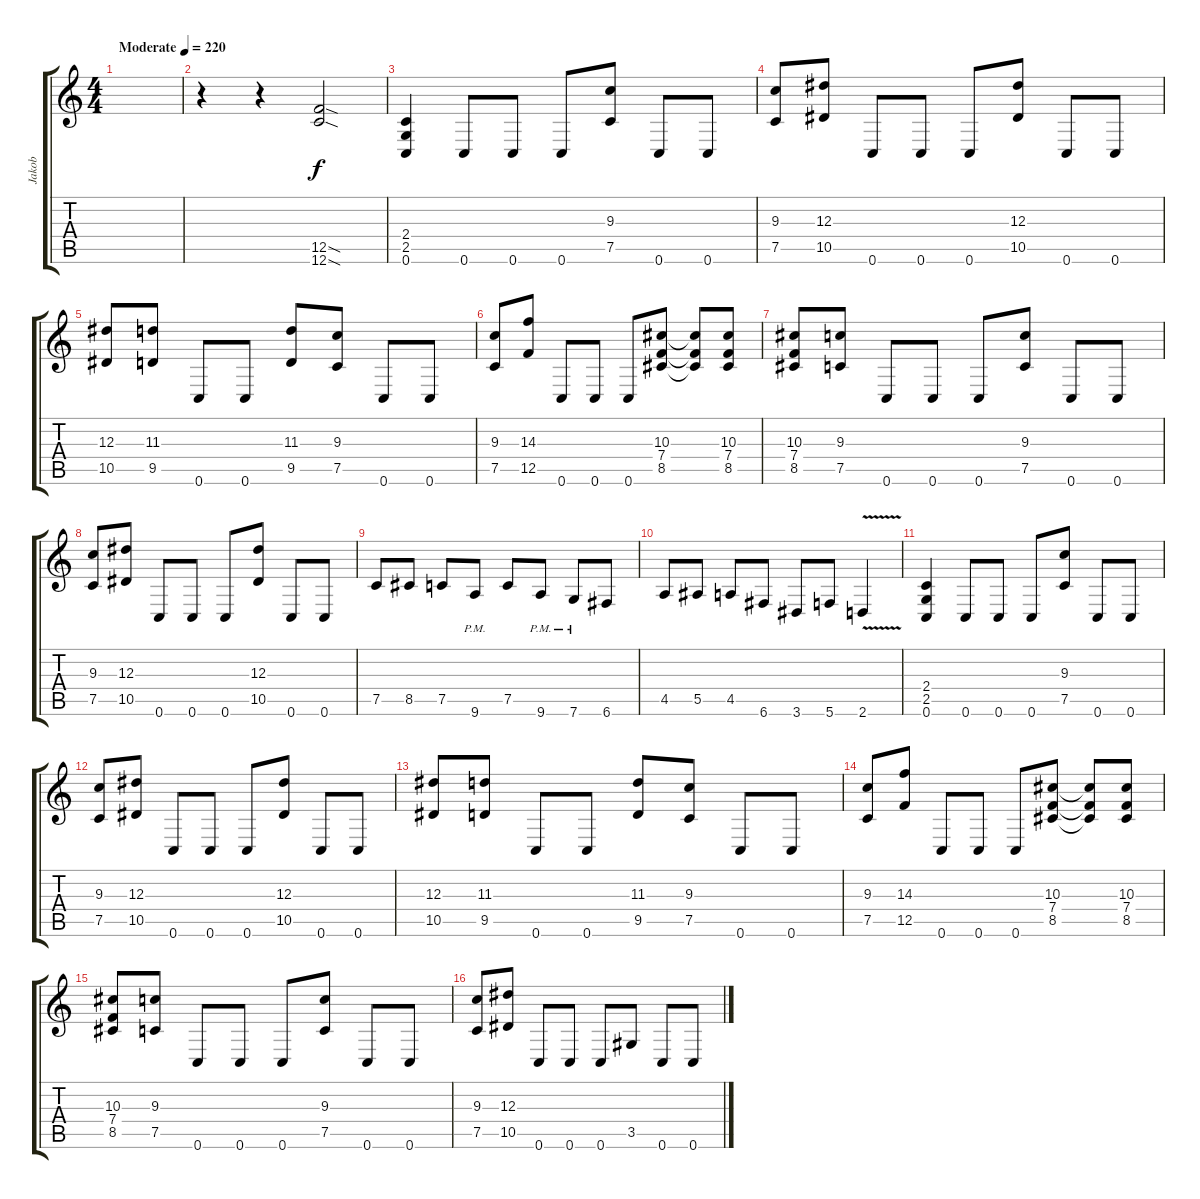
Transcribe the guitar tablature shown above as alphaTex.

\track ("Jakob" "Jakob") {instrument distortionguitar}
\staff {score tabs}
\tuning (C4 G3 Eb3 Bb2 F2 C2) {hide}
\ts (4 4)
\tempo (220 "Moderate")
\clef g2
\ks c
|
r.4 r.4 (12.5{sod} 12.6{sod}).2 |
(2.4 2.5 0.6).4 0.6.8 0.6.8 0.6.8 (9.3 7.5).8 0.6.8 0.6.8 |
(9.3 7.5).8 (12.3 10.5).8 0.6.8 0.6.8 0.6.8 (12.3 10.5).8 0.6.8 0.6.8 |
(12.3 10.5).8 (11.3 9.5).8 0.6.8 0.6.8 (11.3 9.5).8 (9.3 7.5).8 0.6.8 0.6.8 |
(9.3 7.5).8 (14.3 12.5).8 0.6.8 0.6.8 0.6.8 (10.3 7.4 8.5).8 (10.3{t} 7.4{t} 8.5{t}).8 (10.3 7.4 8.5).8 |
(10.3 7.4 8.5).8 (9.3 7.5).8 0.6.8 0.6.8 0.6.8 (9.3 7.5).8 0.6.8 0.6.8 |
(9.3 7.5).8 (12.3 10.5).8 0.6.8 0.6.8 0.6.8 (12.3 10.5).8 0.6.8 0.6.8 |
7.5.8 8.5.8 7.5.8 9.6{pm}.8 7.5.8 9.6{pm}.8 7.6{pm}.8 6.6.8 |
4.5.8 5.5.8 4.5.8 6.6.8 3.6.8 5.6.8 2.6{v}.4 |
(2.4 2.5 0.6).4 0.6.8 0.6.8 0.6.8 (9.3 7.5).8 0.6.8 0.6.8 |
(9.3 7.5).8 (12.3 10.5).8 0.6.8 0.6.8 0.6.8 (12.3 10.5).8 0.6.8 0.6.8 |
(12.3 10.5).8 (11.3 9.5).8 0.6.8 0.6.8 (11.3 9.5).8 (9.3 7.5).8 0.6.8 0.6.8 |
(9.3 7.5).8 (14.3 12.5).8 0.6.8 0.6.8 0.6.8 (10.3 7.4 8.5).8 (10.3{t} 7.4{t} 8.5{t}).8 (10.3 7.4 8.5).8 |
(10.3 7.4 8.5).8 (9.3 7.5).8 0.6.8 0.6.8 0.6.8 (9.3 7.5).8 0.6.8 0.6.8 |
(9.3 7.5).8 (12.3 10.5).8 0.6.8 0.6.8 0.6.8 3.5.8 0.6.8 0.6.8
